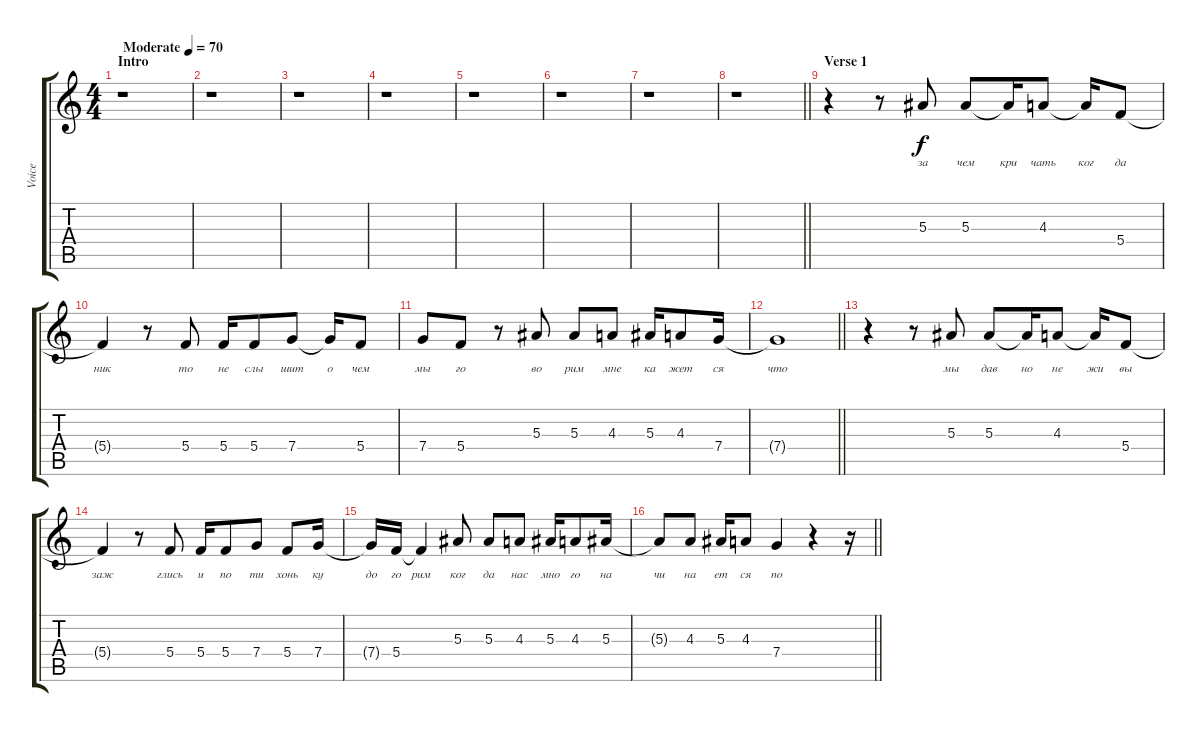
\track ("Voice" "Voice") {instrument electricguitarjazz}
\staff {score tabs}
\tuning (D4 A3 F3 C3 G2 D2) {hide}
\ts (4 4)
\section ("" "Intro")
\tempo (70 "Moderate")
\clef g2
\ks c
r.1{dy f instrument electricguitarjazz} |
r.1 |
r.1 |
r.1 |
r.1 |
r.1 |
r.1 |
\barLineRight lightlight
r.1 |
\section ("" "Verse 1")
r.4 r.8 5.3.8{lyrics (0 "за") lyrics (1 "") lyrics (2 "") lyrics (3 "") lyrics (4 "")} 5.3.8{lyrics (0 "чем") lyrics (1 "") lyrics (2 "") lyrics (3 "") lyrics (4 "")} 5.3{t}.16{lyrics (0 "кри") lyrics (1 "") lyrics (2 "") lyrics (3 "") lyrics (4 "")} 4.3.8{lyrics (0 "чать") lyrics (1 "") lyrics (2 "") lyrics (3 "") lyrics (4 "")} 4.3{t}.16{lyrics (0 "ког") lyrics (1 "") lyrics (2 "") lyrics (3 "") lyrics (4 "")} 5.4.8{lyrics (0 "да") lyrics (1 "") lyrics (2 "") lyrics (3 "") lyrics (4 "")} |
5.4{t}.4{lyrics (0 "ник") lyrics (1 "") lyrics (2 "") lyrics (3 "") lyrics (4 "")} r.8 5.4.8{lyrics (0 "то") lyrics (1 "") lyrics (2 "") lyrics (3 "") lyrics (4 "")} 5.4.16{lyrics (0 "не") lyrics (1 "") lyrics (2 "") lyrics (3 "") lyrics (4 "")} 5.4.8{lyrics (0 "слы") lyrics (1 "") lyrics (2 "") lyrics (3 "") lyrics (4 "")} 7.4.8{lyrics (0 "шит") lyrics (1 "") lyrics (2 "") lyrics (3 "") lyrics (4 "")} 7.4{t}.16{lyrics (0 "о") lyrics (1 "") lyrics (2 "") lyrics (3 "") lyrics (4 "")} 5.4.8{lyrics (0 "чем") lyrics (1 "") lyrics (2 "") lyrics (3 "") lyrics (4 "")} |
7.4.8{lyrics (0 "мы") lyrics (1 "") lyrics (2 "") lyrics (3 "") lyrics (4 "")} 5.4.8{lyrics (0 "го") lyrics (1 "") lyrics (2 "") lyrics (3 "") lyrics (4 "")} r.8 5.3.8{lyrics (0 "во") lyrics (1 "") lyrics (2 "") lyrics (3 "") lyrics (4 "")} 5.3.8{lyrics (0 "рим") lyrics (1 "") lyrics (2 "") lyrics (3 "") lyrics (4 "")} 4.3.8{lyrics (0 "мне") lyrics (1 "") lyrics (2 "") lyrics (3 "") lyrics (4 "")} 5.3.16{lyrics (0 "ка") lyrics (1 "") lyrics (2 "") lyrics (3 "") lyrics (4 "")} 4.3.8{lyrics (0 "жет") lyrics (1 "") lyrics (2 "") lyrics (3 "") lyrics (4 "")} 7.4.16{lyrics (0 "ся") lyrics (1 "") lyrics (2 "") lyrics (3 "") lyrics (4 "")} |
\barLineRight lightlight
7.4{t}.1{lyrics (0 "что") lyrics (1 "") lyrics (2 "") lyrics (3 "") lyrics (4 "")} |
r.4 r.8 5.3.8{lyrics (0 "мы") lyrics (1 "") lyrics (2 "") lyrics (3 "") lyrics (4 "")} 5.3.8{lyrics (0 "дав") lyrics (1 "") lyrics (2 "") lyrics (3 "") lyrics (4 "")} 5.3{t}.16{lyrics (0 "но") lyrics (1 "") lyrics (2 "") lyrics (3 "") lyrics (4 "")} 4.3.8{lyrics (0 "не") lyrics (1 "") lyrics (2 "") lyrics (3 "") lyrics (4 "")} 4.3{t}.16{lyrics (0 "жи") lyrics (1 "") lyrics (2 "") lyrics (3 "") lyrics (4 "")} 5.4.8{lyrics (0 "вы") lyrics (1 "") lyrics (2 "") lyrics (3 "") lyrics (4 "")} |
5.4{t}.4{lyrics (0 "заж") lyrics (1 "") lyrics (2 "") lyrics (3 "") lyrics (4 "")} r.8 5.4.8{lyrics (0 "глись") lyrics (1 "") lyrics (2 "") lyrics (3 "") lyrics (4 "")} 5.4.16{lyrics (0 "и") lyrics (1 "") lyrics (2 "") lyrics (3 "") lyrics (4 "")} 5.4.8{lyrics (0 "по") lyrics (1 "") lyrics (2 "") lyrics (3 "") lyrics (4 "")} 7.4.8{lyrics (0 "ти") lyrics (1 "") lyrics (2 "") lyrics (3 "") lyrics (4 "")} 5.4.8{lyrics (0 "хонь") lyrics (1 "") lyrics (2 "") lyrics (3 "") lyrics (4 "")} 7.4.16{lyrics (0 "ку") lyrics (1 "") lyrics (2 "") lyrics (3 "") lyrics (4 "")} |
7.4{t}.16{lyrics (0 "до") lyrics (1 "") lyrics (2 "") lyrics (3 "") lyrics (4 "")} 5.4.16{lyrics (0 "го") lyrics (1 "") lyrics (2 "") lyrics (3 "") lyrics (4 "")} 5.4{t}.4{lyrics (0 "рим") lyrics (1 "") lyrics (2 "") lyrics (3 "") lyrics (4 "")} 5.3.8{lyrics (0 "ког") lyrics (1 "") lyrics (2 "") lyrics (3 "") lyrics (4 "")} 5.3.8{lyrics (0 "да") lyrics (1 "") lyrics (2 "") lyrics (3 "") lyrics (4 "")} 4.3.8{lyrics (0 "нас") lyrics (1 "") lyrics (2 "") lyrics (3 "") lyrics (4 "")} 5.3.16{lyrics (0 "мно") lyrics (1 "") lyrics (2 "") lyrics (3 "") lyrics (4 "")} 4.3.8{lyrics (0 "го") lyrics (1 "") lyrics (2 "") lyrics (3 "") lyrics (4 "")} 5.3.16{lyrics (0 "на") lyrics (1 "") lyrics (2 "") lyrics (3 "") lyrics (4 "")} |
\barLineRight lightlight
5.3{t}.8{lyrics (0 "чи") lyrics (1 "") lyrics (2 "") lyrics (3 "") lyrics (4 "")} 4.3.8{lyrics (0 "на") lyrics (1 "") lyrics (2 "") lyrics (3 "") lyrics (4 "")} 5.3.16{lyrics (0 "ет") lyrics (1 "") lyrics (2 "") lyrics (3 "") lyrics (4 "")} 4.3.8{lyrics (0 "ся") lyrics (1 "") lyrics (2 "") lyrics (3 "") lyrics (4 "")} 7.4.4{lyrics (0 "по") lyrics (1 "") lyrics (2 "") lyrics (3 "") lyrics (4 "")} r.4 r.16
